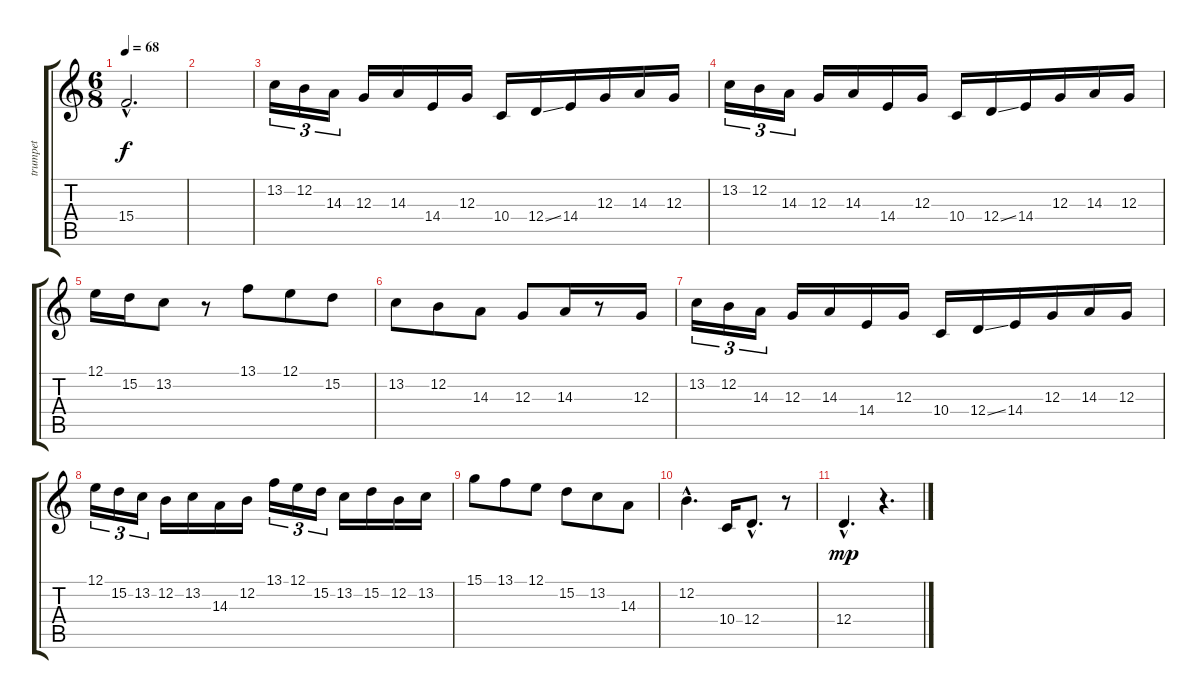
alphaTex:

\track ("trumpet" "trumpet") {instrument trumpet}
\staff {score tabs}
\tuning (E4 B3 G3 D3 A2 E2) {hide}
\ts (6 8)
\tempo 68
\clef g2
\ks c
15.4{hac t}.2{d dy f} |
|
13.2.16{tu (3 2) volume 16} 12.2.16{tu (3 2)} 14.3.16{tu (3 2)} 12.3.16 14.3.16 14.4.16 12.3.16 10.4.16 12.4{ss}.16 14.4.16 12.3.16 14.3.16 12.3.16 |
13.2.16{tu (3 2)} 12.2.16{tu (3 2)} 14.3.16{tu (3 2)} 12.3.16 14.3.16 14.4.16 12.3.16 10.4.16 12.4{ss}.16 14.4.16 12.3.16 14.3.16 12.3.16 |
12.1.16 15.2.16 13.2.8 r.8 13.1.8 12.1.8 15.2.8 |
13.2.8 12.2.8 14.3.8 12.3.8 14.3.16 r.8 12.3.16 |
13.2.16{tu (3 2)} 12.2.16{tu (3 2)} 14.3.16{tu (3 2)} 12.3.16 14.3.16 14.4.16 12.3.16 10.4.16 12.4{ss}.16 14.4.16 12.3.16 14.3.16 12.3.16 |
12.1.16{tu (3 2)} 15.2.16{tu (3 2)} 13.2.16{tu (3 2)} 12.2.16 13.2.16 14.3.16 12.2.16 13.1.16{tu (3 2)} 12.1.16{tu (3 2)} 15.2.16{tu (3 2)} 13.2.16 15.2.16 12.2.16 13.2.16 |
15.1.8 13.1.8 12.1.8 15.2.8 13.2.8 14.3.8 |
12.2{hac}.4{d} 10.4.16 12.4{hac}.8{d} r.8 |
12.4{hac}.4{d dy mp} r.4{d}
